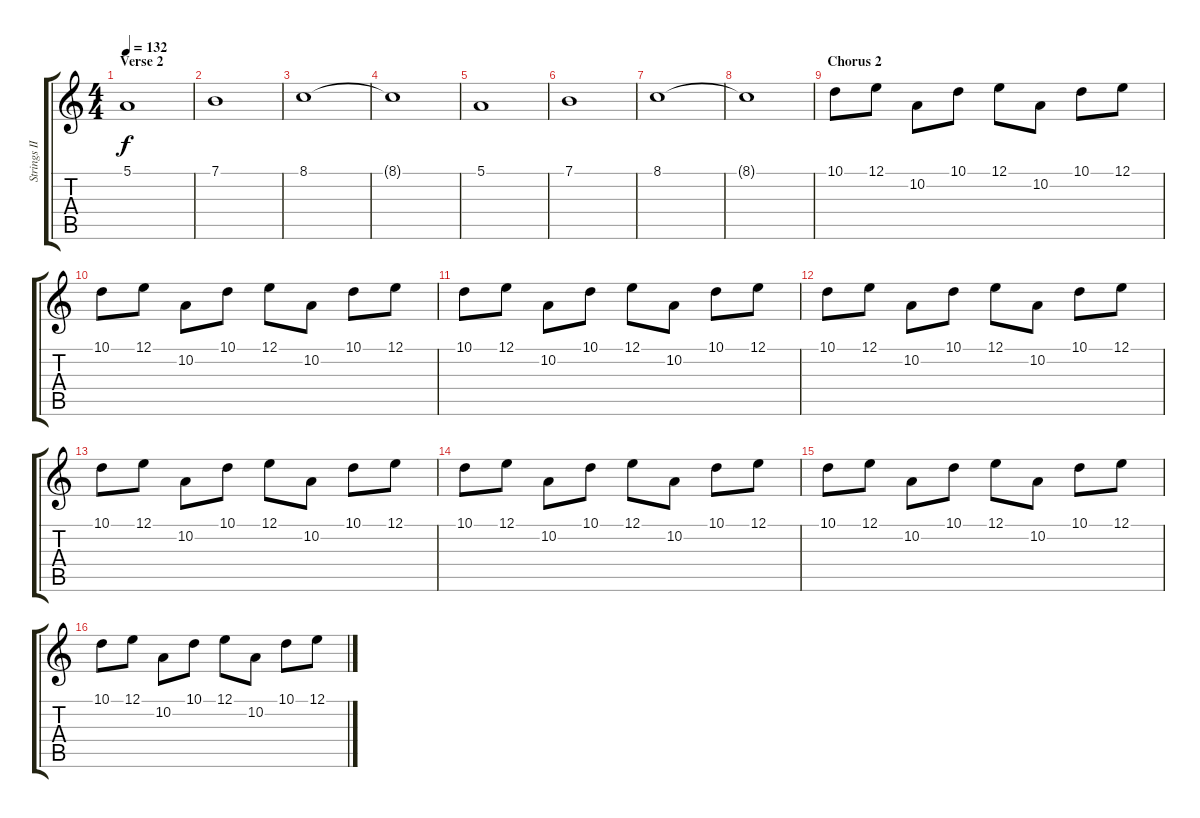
\track ("Strings II" "Strings II") {instrument stringensemble1}
\staff {score tabs}
\tuning (E4 B3 G3 D3 A2 E2) {hide}
\ts (4 4)
\section ("" "Verse 2")
\tempo 132
\clef g2
\ks c
5.1.1{dy f} |
7.1.1 |
8.1.1 |
8.1{t}.1 |
5.1.1 |
7.1.1 |
8.1.1 |
8.1{t}.1 |
\section ("" "Chorus 2")
10.1.8 12.1.8 10.2.8 10.1.8 12.1.8 10.2.8 10.1.8 12.1.8 |
10.1.8 12.1.8 10.2.8 10.1.8 12.1.8 10.2.8 10.1.8 12.1.8 |
10.1.8 12.1.8 10.2.8 10.1.8 12.1.8 10.2.8 10.1.8 12.1.8 |
10.1.8 12.1.8 10.2.8 10.1.8 12.1.8 10.2.8 10.1.8 12.1.8 |
10.1.8 12.1.8 10.2.8 10.1.8 12.1.8 10.2.8 10.1.8 12.1.8 |
10.1.8 12.1.8 10.2.8 10.1.8 12.1.8 10.2.8 10.1.8 12.1.8 |
10.1.8 12.1.8 10.2.8 10.1.8 12.1.8 10.2.8 10.1.8 12.1.8 |
10.1.8 12.1.8 10.2.8 10.1.8 12.1.8 10.2.8 10.1.8 12.1.8
